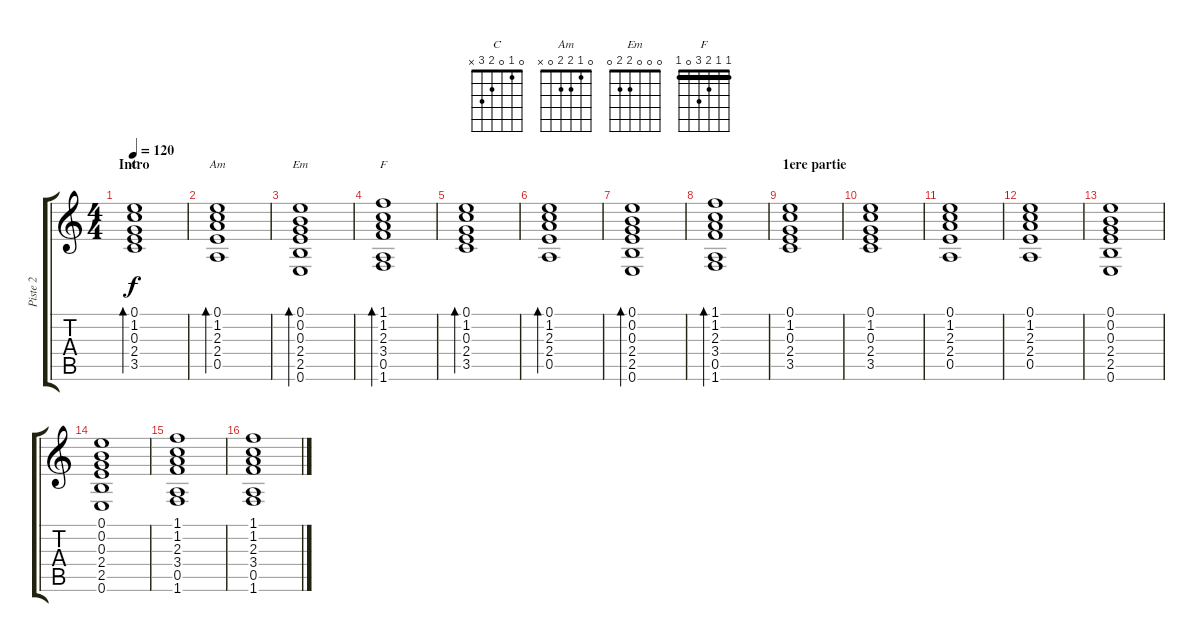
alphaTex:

\track ("Piste 2" "Piste 2") {instrument acousticguitarnylon}
\staff {score tabs}
\tuning (E4 B3 G3 D3 A2 E2) {hide}
\chord ("C" 0 1 0 2 3 x)
\chord ("Am" 0 1 2 2 0 x)
\chord ("Em" 0 0 0 2 2 0)
\chord ("F" 1 1 2 3 0 1) {barre 1}
\ts (4 4)
\section ("" "Intro")
\tempo 120
\clef g2
\ks c
(0.1 1.2 0.3 2.4 3.5).1{bd 240 ch "C" dy f instrument acousticguitarnylon} |
(0.1 1.2 2.3 2.4 0.5).1{bd 240 ch "Am"} |
(0.1 0.2 0.3 2.4 2.5 0.6).1{bd 240 ch "Em"} |
(1.1 1.2 2.3 3.4 0.5 1.6).1{bd 240 ch "F"} |
(0.1 1.2 0.3 2.4 3.5).1{bd 240} |
(0.1 1.2 2.3 2.4 0.5).1{bd 240} |
(0.1 0.2 0.3 2.4 2.5 0.6).1{bd 240} |
(1.1 1.2 2.3 3.4 0.5 1.6).1{bd 240} |
\section ("" "1ere partie")
(0.1 1.2 0.3 2.4 3.5).1 |
(0.1 1.2 0.3 2.4 3.5).1 |
(0.1 1.2 2.3 2.4 0.5).1 |
(0.1 1.2 2.3 2.4 0.5).1 |
(0.1 0.2 0.3 2.4 2.5 0.6).1 |
(0.1 0.2 0.3 2.4 2.5 0.6).1 |
(1.1 1.2 2.3 3.4 0.5 1.6).1 |
(1.1 1.2 2.3 3.4 0.5 1.6).1
